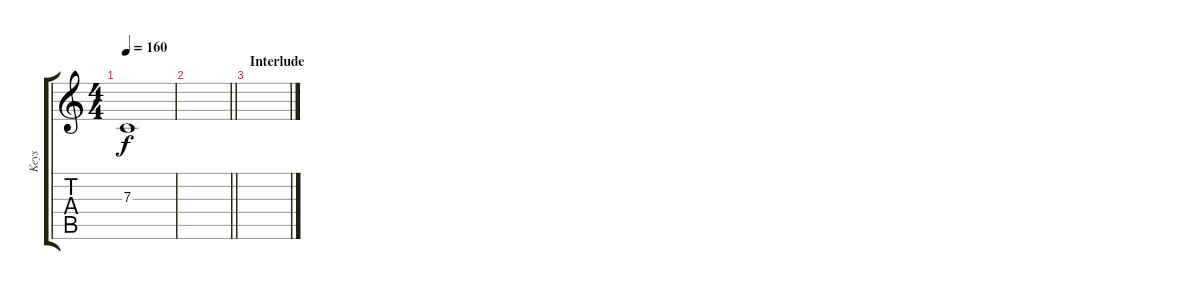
\track ("Keys" "Keys") {instrument clavinet}
\staff {score tabs}
\tuning (D4 A3 F3 C3 G2 D2) {hide}
\ts (4 4)
\tempo 160
\clef g2
\ks c
7.3{t}.1{dy f} |
\barLineRight lightlight
|
\section ("" "Interlude")
